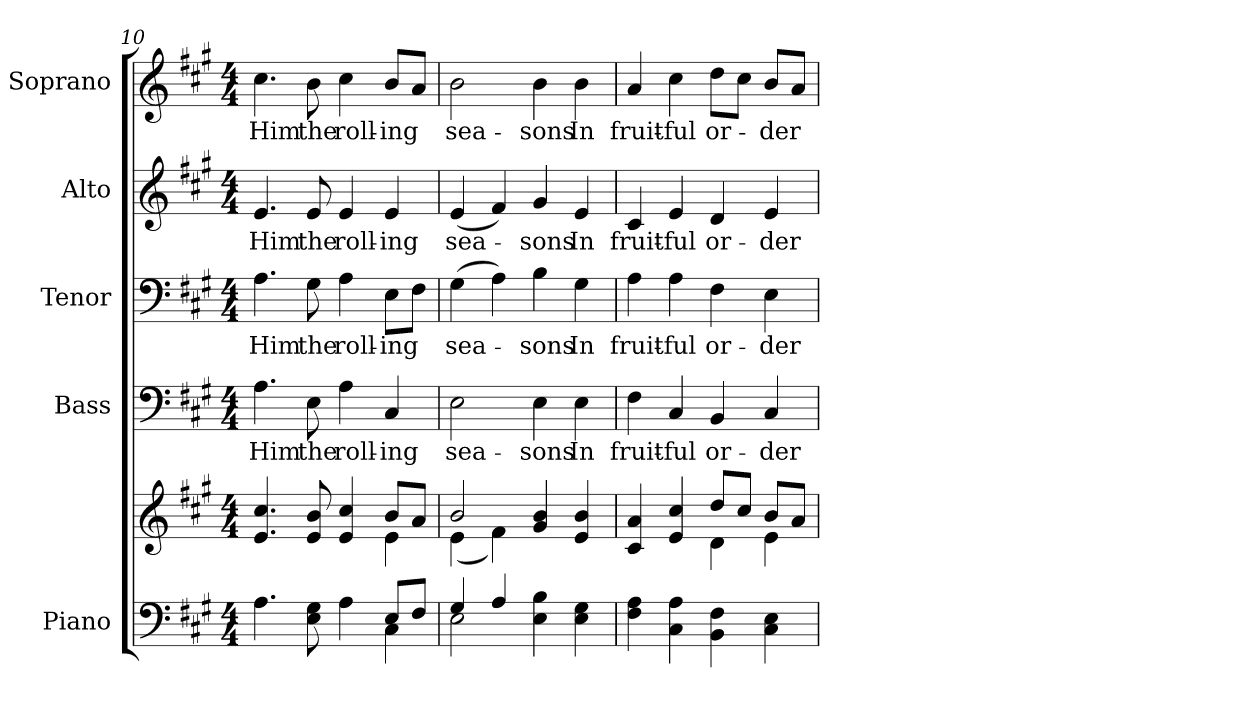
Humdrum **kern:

**kern	**kern	**kern	**text	**kern	**text	**kern	**text	**kern	**text
*part5	*part5	*part4	*part4	*part3	*part3	*part2	*part2	*part1	*part1
*staff6	*staff5	*staff4	*staff4	*staff3	*staff3	*staff2	*staff2	*staff1	*staff1
*I"Piano	*	*I"Bass	*	*I"Tenor	*	*I"Alto	*	*I"Soprano	*
*I'Pno.	*	*I'B.	*	*I'T.	*	*I'A.	*	*I'S.	*
!!LO:PB:g=z
*clefF4	*clefG2	*clefF4	*	*clefF4	*	*clefG2	*	*clefG2	*
*k[f#c#g#]	*k[f#c#g#]	*k[f#c#g#]	*	*k[f#c#g#]	*	*k[f#c#g#]	*	*k[f#c#g#]	*
*A:	*A:	*A:	*	*A:	*	*A:	*	*A:	*
*M4/4	*M4/4	*M4/4	*	*M4/4	*	*M4/4	*	*M4/4	*
=10	=10	=10	=10	=10	=10	=10	=10	=10	=10
*^	*^	*	*	*	*	*	*	*	*
!	!	!	!	!	!LO:LY:b:color=#000000	!	!	!	!	!	!
!	!	!	!	!	!	!	!LO:LY:b:color=#000000	!	!	!	!
!	!	!	!	!	!	!	!	!	!LO:LY:b:color=#000000	!	!
!	!	!	!	!	!	!	!	!	!	!	!LO:LY:b:color=#000000
4.Ai\	2ryy	4.ei/ 4.cc#i	2ryy	4.Ai\	Him	4.Ai\	Him	4.ei/	Him	4.cc#i\	Him
!	!	!	!	!	!LO:LY:b:color=#000000	!	!	!	!	!	!
!	!	!	!	!	!	!	!LO:LY:b:color=#000000	!	!	!	!
!	!	!	!	!	!	!	!	!	!LO:LY:b:color=#000000	!	!
!	!	!	!	!	!	!	!	!	!	!	!LO:LY:b:color=#000000
8Ei\ 8G#i	.	8ei/ 8bi	.	8Ei\	the	8G#i\	the	8ei/	the	8bi\	the
!	!	!	!	!	!LO:LY:b:color=#000000	!	!	!	!	!	!
!	!	!	!	!	!	!	!LO:LY:b:color=#000000	!	!	!	!
!	!	!	!	!	!	!	!	!	!LO:LY:b:color=#000000	!	!
!	!	!	!	!	!	!	!	!	!	!	!LO:LY:b:color=#000000
4Ai\	4ryy	4ei/ 4cc#i	4ryy	4Ai\	roll-	4Ai\	roll-	4ei/	roll-	4cc#i\	roll-
!	!	!	!	!	!LO:LY:b:color=#000000	!	!	!	!	!	!
!	!	!	!	!	!	!	!LO:LY:b:color=#000000	!	!	!	!
!	!	!	!	!	!	!	!	!	!LO:LY:b:color=#000000	!	!
!	!	!	!	!	!	!	!	!	!	!	!LO:LY:b:color=#000000
8Ei/L	4C#i\	8bi/L	4ei\	4C#i/	-ing	8Ei\L	-ing	4ei/	-ing	8bi/L	-ing
8F#i/J	.	8ai/J	.	.	.	8F#i\J	.	.	.	8ai/J	.
=11	=11	=11	=11	=11	=11	=11	=11	=11	=11	=11	=11
!	!	!	!	!	!LO:LY:b:color=#000000	!	!	!	!	!	!
!	!	!	!	!	!	!	!LO:LY:b:color=#000000	!	!	!	!
!	!	!	!	!	!	!	!	!	!LO:LY:b:color=#000000	!	!
!	!	!	!	!	!	!	!	!	!	!	!LO:LY:b:color=#000000
4G#i/	2Ei\	2bi/	(4ei\	2Ei\	sea-	(4G#i\	sea-	(4ei/	sea-	2bi\	sea-
4Ai/	.	.	4f#i\)	.	.	4Ai\)	.	4f#i/)	.	.	.
!	!	!	!	!	!LO:LY:b:color=#000000	!	!	!	!	!	!
!	!	!	!	!	!	!	!LO:LY:b:color=#000000	!	!	!	!
!	!	!	!	!	!	!	!	!	!LO:LY:b:color=#000000	!	!
!	!	!	!	!	!	!	!	!	!	!	!LO:LY:b:color=#000000
4Ei\ 4Bi	2ryy	4g#i/ 4bi	2ryy	4Ei\	-sons	4Bi\	-sons	4g#i/	-sons	4bi\	-sons
!	!	!	!	!	!LO:LY:b:color=#000000	!	!	!	!	!	!
!	!	!	!	!	!	!	!LO:LY:b:color=#000000	!	!	!	!
!	!	!	!	!	!	!	!	!	!LO:LY:b:color=#000000	!	!
!	!	!	!	!	!	!	!	!	!	!	!LO:LY:b:color=#000000
4Ei\ 4G#i	.	4ei/ 4bi	.	4Ei\	In	4G#i\	In	4ei/	In	4bi\	In
*v	*v	*	*	*	*	*	*	*	*	*	*
!!LO:PB:g=z
=12	=12	=12	=12	=12	=12	=12	=12	=12	=12	=12
!	!	!	!	!LO:LY:b:color=#000000	!	!	!	!	!	!
!	!	!	!	!	!	!LO:LY:b:color=#000000	!	!	!	!
!	!	!	!	!	!	!	!	!LO:LY:b:color=#000000	!	!
!	!	!	!	!	!	!	!	!	!	!LO:LY:b:color=#000000
4F#i\ 4Ai	4c#i/ 4ai	2ryy	4F#i\	fruit-	4Ai\	fruit-	4c#i/	fruit-	4ai/	fruit-
!	!	!	!	!LO:LY:b:color=#000000	!	!	!	!	!	!
!	!	!	!	!	!	!LO:LY:b:color=#000000	!	!	!	!
!	!	!	!	!	!	!	!	!LO:LY:b:color=#000000	!	!
!	!	!	!	!	!	!	!	!	!	!LO:LY:b:color=#000000
4C#i\ 4Ai	4ei/ 4cc#i	.	4C#i/	-ful	4Ai\	-ful	4ei/	-ful	4cc#i\	-ful
!	!	!	!	!LO:LY:b:color=#000000	!	!	!	!	!	!
!	!	!	!	!	!	!LO:LY:b:color=#000000	!	!	!	!
!	!	!	!	!	!	!	!	!LO:LY:b:color=#000000	!	!
!	!	!	!	!	!	!	!	!	!	!LO:LY:b:color=#000000
4BBi\ 4F#i	8ddi/L	4di\	4BBi/	or-	4F#i\	or-	4di/	or-	8ddi\L	or-
.	8cc#i/J	.	.	.	.	.	.	.	8cc#i\J	.
!	!	!	!	!LO:LY:b:color=#000000	!	!	!	!	!	!
!	!	!	!	!	!	!LO:LY:b:color=#000000	!	!	!	!
!	!	!	!	!	!	!	!	!LO:LY:b:color=#000000	!	!
!	!	!	!	!	!	!	!	!	!	!LO:LY:b:color=#000000
4C#i\ 4Ei	8bi/L	4ei\	4C#i/	-der	4Ei\	-der	4ei/	-der	8bi/L	-der
.	8ai/J	.	.	.	.	.	.	.	8ai/J	.
*	*v	*v	*	*	*	*	*	*	*	*
=	=	=	=	=	=	=	=	=	=
*-	*-	*-	*-	*-	*-	*-	*-	*-	*-
